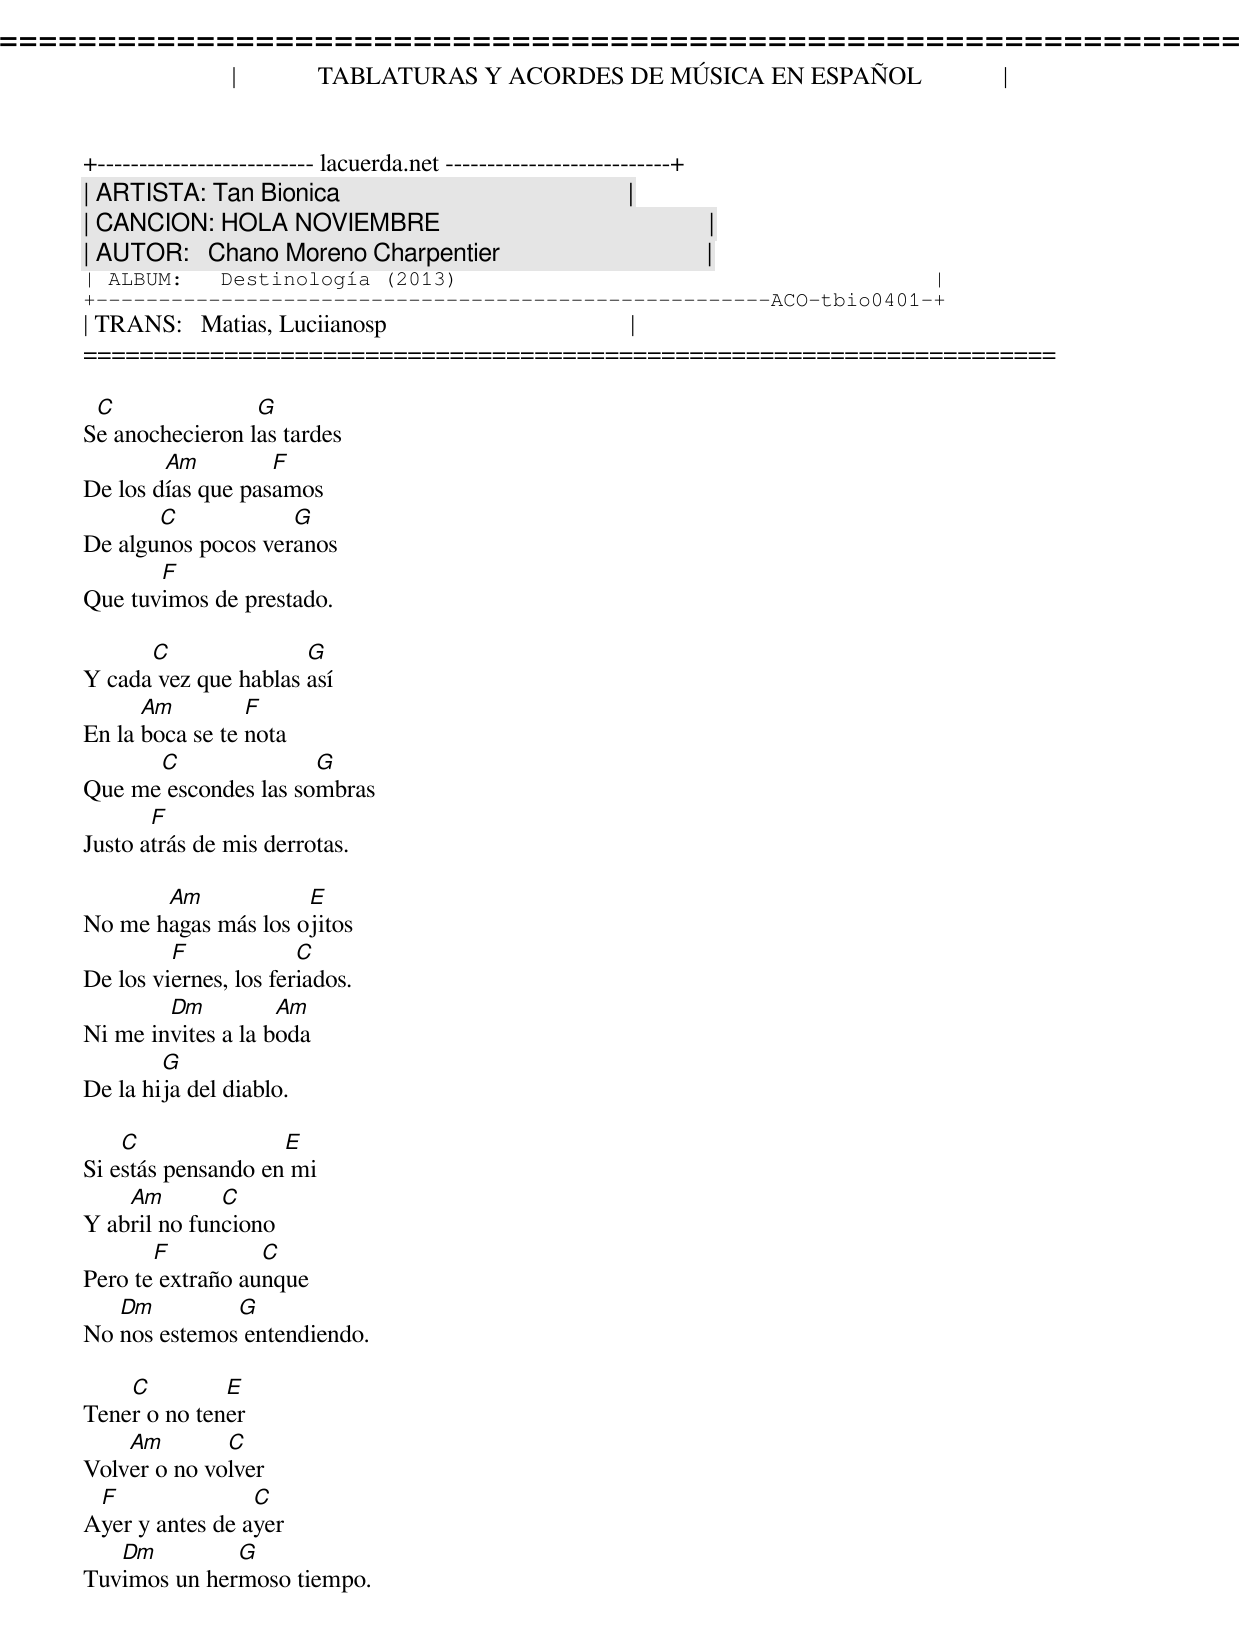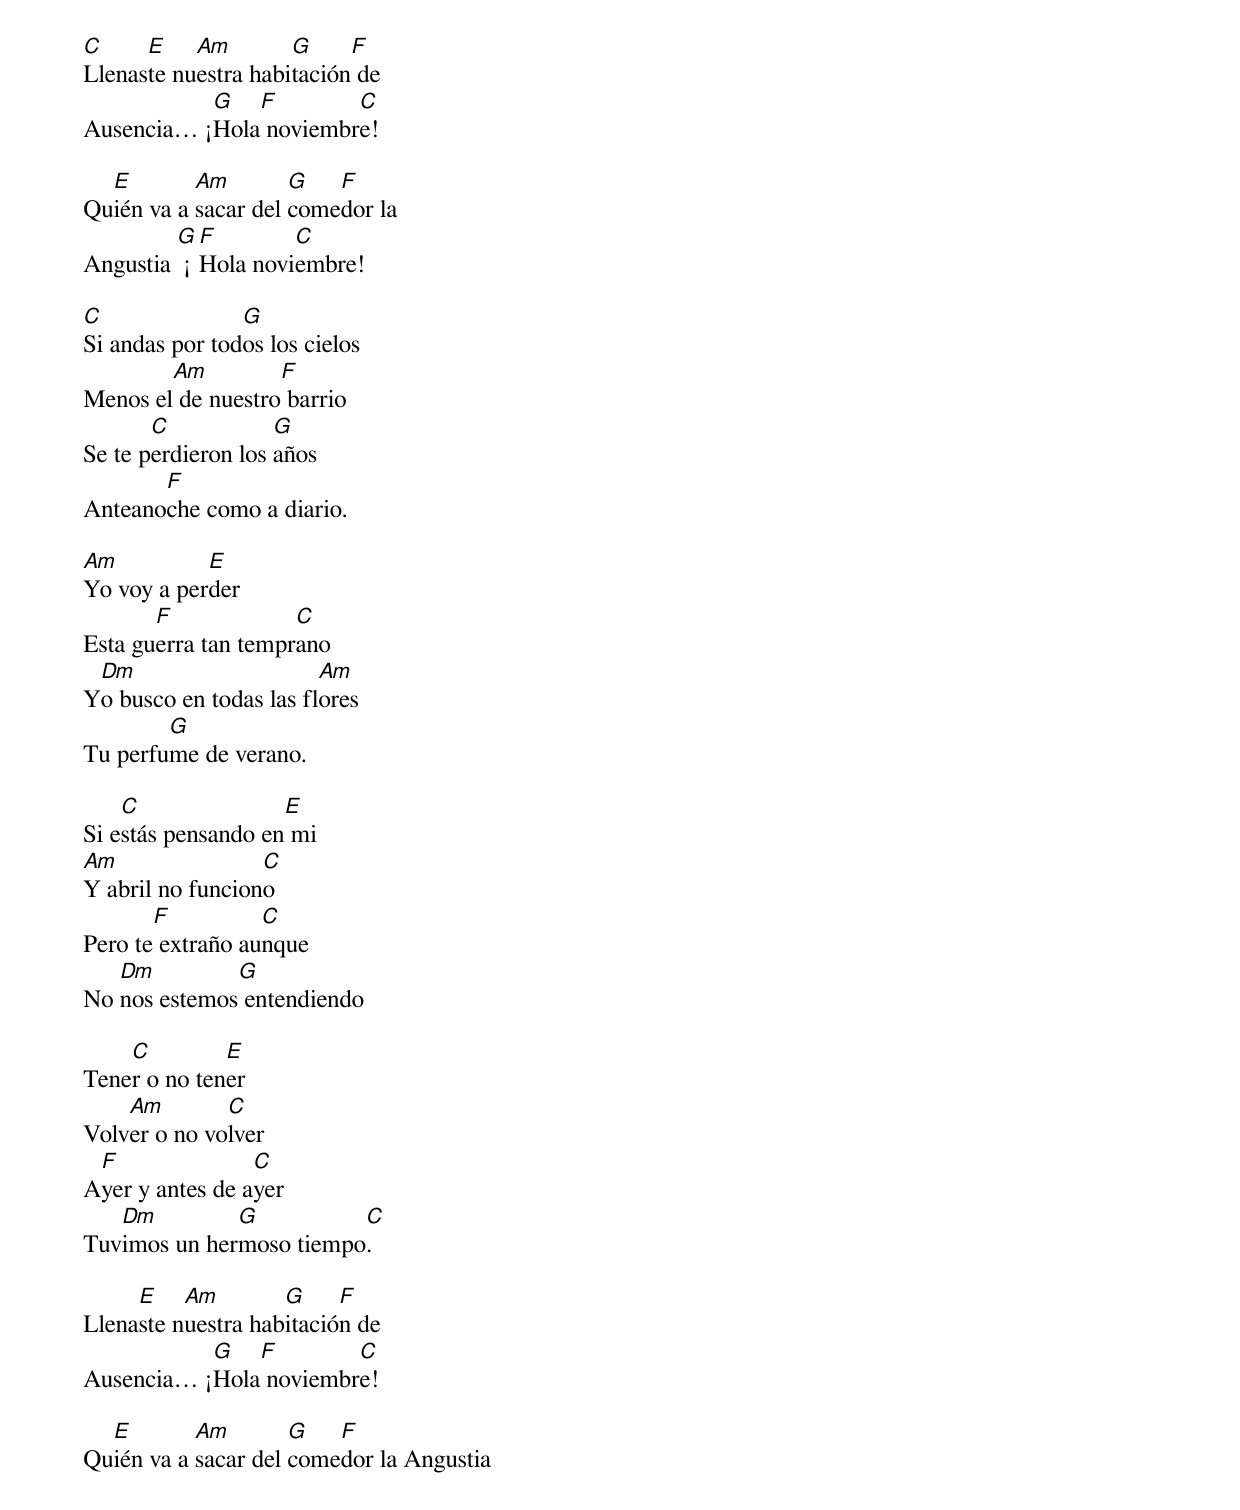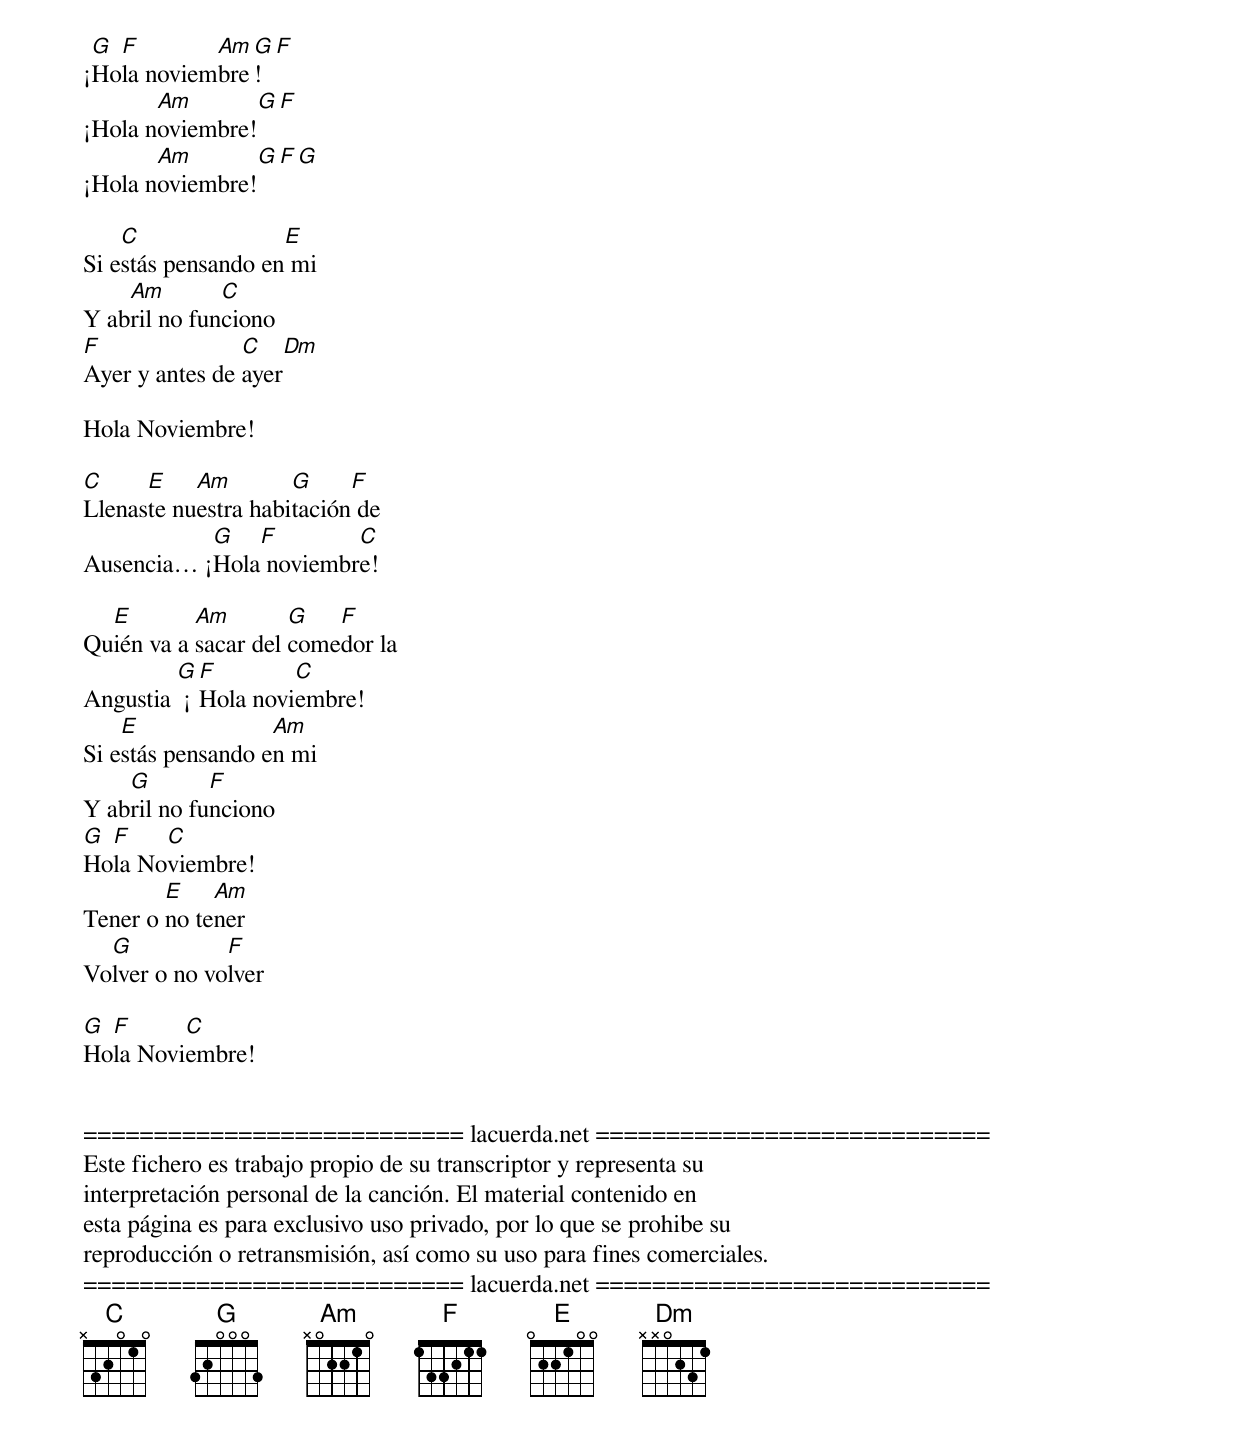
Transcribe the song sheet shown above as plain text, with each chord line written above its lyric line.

=====================================================================
|             TABLATURAS Y ACORDES DE MÚSICA EN ESPAÑOL             |
+-------------------------- lacuerda.net ---------------------------+
| ARTISTA: Tan Bionica                                              |
| CANCION: HOLA NOVIEMBRE                                           |
| AUTOR:   Chano Moreno Charpentier                                 |
| ALBUM:   Destinología (2013)                                      |
+------------------------------------------------------ACO-tbio0401-+
| TRANS:   Matias, Luciianosp                                       |
=====================================================================

 C               G
Se anochecieron las tardes
        Am         F
De los días que pasamos
       C            G
De algunos pocos veranos
       F
Que tuvimos de prestado.

      C               G
Y cada vez que hablas así
      Am         F
En la boca se te nota
      C               G
Que me escondes las sombras
       F
Justo atrás de mis derrotas.

       Am            E
No me hagas más los ojitos
         F             C
De los viernes, los feriados.
        Dm          Am
Ni me invites a la boda
        G
De la hija del diablo.

    C               E
Si estás pensando en mi
    Am        C
Y abril no funciono
       F          C
Pero te extraño aunque
   Dm         G
No nos estemos entendiendo.

    C         E
Tener o no tener
    Am        C
Volver o no volver
 F               C
Ayer y antes de ayer
   Dm         G
Tuvimos un hermoso tiempo.

C     E    Am        G     F
Llenaste nuestra habitación de
           G   F        C
Ausencia ¡Hola noviembre!

  E        Am        G   F
Quién va a sacar del comedor la
         G F        C
Angustia  ¡Hola noviembre!

C               G
Si andas por todos los cielos
        Am         F
Menos el de nuestro barrio
       C            G
Se te perdieron los años
       F
Anteanoche como a diario.

Am          E
Yo voy a perder
       F             C
Esta guerra tan temprano
 Dm                     Am
Yo busco en todas las flores
        G
Tu perfume de verano.

    C               E
Si estás pensando en mi
Am                C
Y abril no funciono
       F          C
Pero te extraño aunque
   Dm         G
No nos estemos entendiendo

    C         E
Tener o no tener
    Am        C
Volver o no volver
 F               C
Ayer y antes de ayer
   Dm         G          C
Tuvimos un hermoso tiempo.

     E    Am        G     F
Llenaste nuestra habitación de
           G   F        C
Ausencia ¡Hola noviembre!

  E        Am        G   F
Quién va a sacar del comedor la Angustia

 G F        Am G F
¡Hola noviembre!
       Am       G F
¡Hola noviembre!
       Am       G F G
¡Hola noviembre!

    C               E
Si estás pensando en mi
    Am        C
Y abril no funciono
F               C    Dm
Ayer y antes de ayer

Hola Noviembre!

C     E    Am        G     F
Llenaste nuestra habitación de
           G   F        C
Ausencia ¡Hola noviembre!

  E        Am        G   F
Quién va a sacar del comedor la
         G F        C
Angustia  ¡Hola noviembre!
    E              Am
Si estás pensando en mi
    G        F
Y abril no funciono
G F    C
Hola Noviembre!
        E    Am
Tener o no tener
  G           F
Volver o no volver

G F      C
Hola Noviembre!


=========================== lacuerda.net ============================
Este fichero es trabajo propio de su transcriptor y representa su
interpretación personal de la canción. El material contenido en
esta página es para exclusivo uso privado, por lo que se prohibe su
reproducción o retransmisión, así como su uso para fines comerciales.
=========================== lacuerda.net ============================
